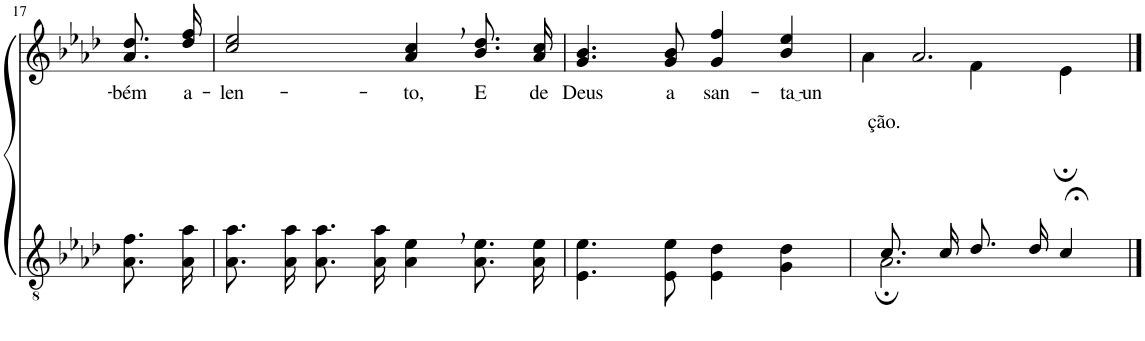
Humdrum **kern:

**kern	**kern	**text
*part2	*part1	*part1
*staff2	*staff1	*staff1
*I"Parte III e IV	*I"Parte I e II	*
!!LO:PB:g=z
*clefGv2	*clefG2	*
*Trd3c5	*Trd3c5	*
*k[b-e-a-d-]	*k[b-e-a-d-]	*
*M4/4	*M4/4	*
=17	=17	=17
!	!	!LO:LY:b
8.A-\ 8.f\L	8.a-\ 8.dd-\L	-bém
!	!	!LO:LY:b
16A-\ 16a-\Jk	16dd-\ 16ff\Jk	a-
=18	=18	=18
!	!	!LO:LY:b
8.A-\ 8.a-\L	2cc/ 2ee-/	-len-
16A-\ 16a-\Jk	.	.
8.A-\ 8.a-\L	.	.
16A-\ 16a-\Jk	.	.
!	!	!LO:LY:b
4A-\, 4e-\,	4a-/, 4cc/,	-to,
!	!	!LO:LY:b
8.A-\ 8.e-\L	8.b-\ 8.dd-\L	E
!	!	!LO:LY:b
16A-\ 16e-\Jk	16a-\ 16cc\Jk	de
=19	=19	=19
!	!	!LO:LY:b
4.E-\ 4.e-\	4.g/ 4.b-/	Deus
!	!	!LO:LY:b
8E-\ 8e-\	8g/ 8b-/	a
!	!	!LO:LY:b
4E-\ 4d-\	4g/ 4ff/	san-
!	!	!LO:LY:b
4G\ 4d-\	4b-/ 4ee-/	ta un
=20	=20	=20
*^	*^	*
!	!	!LO:TX:b:t=ção.	!	!
8.c/L	2.A-;\	2.a-/	4a-\	.
16c/Jk	.	.	.	.
8.d-/L	.	.	4f\	.
16d-/Jk	.	.	.	.
4c;</	.	.	4e-;\	.
*v	*v	*	*	*
*	*v	*v	*
==	==	==
*-	*-	*-
